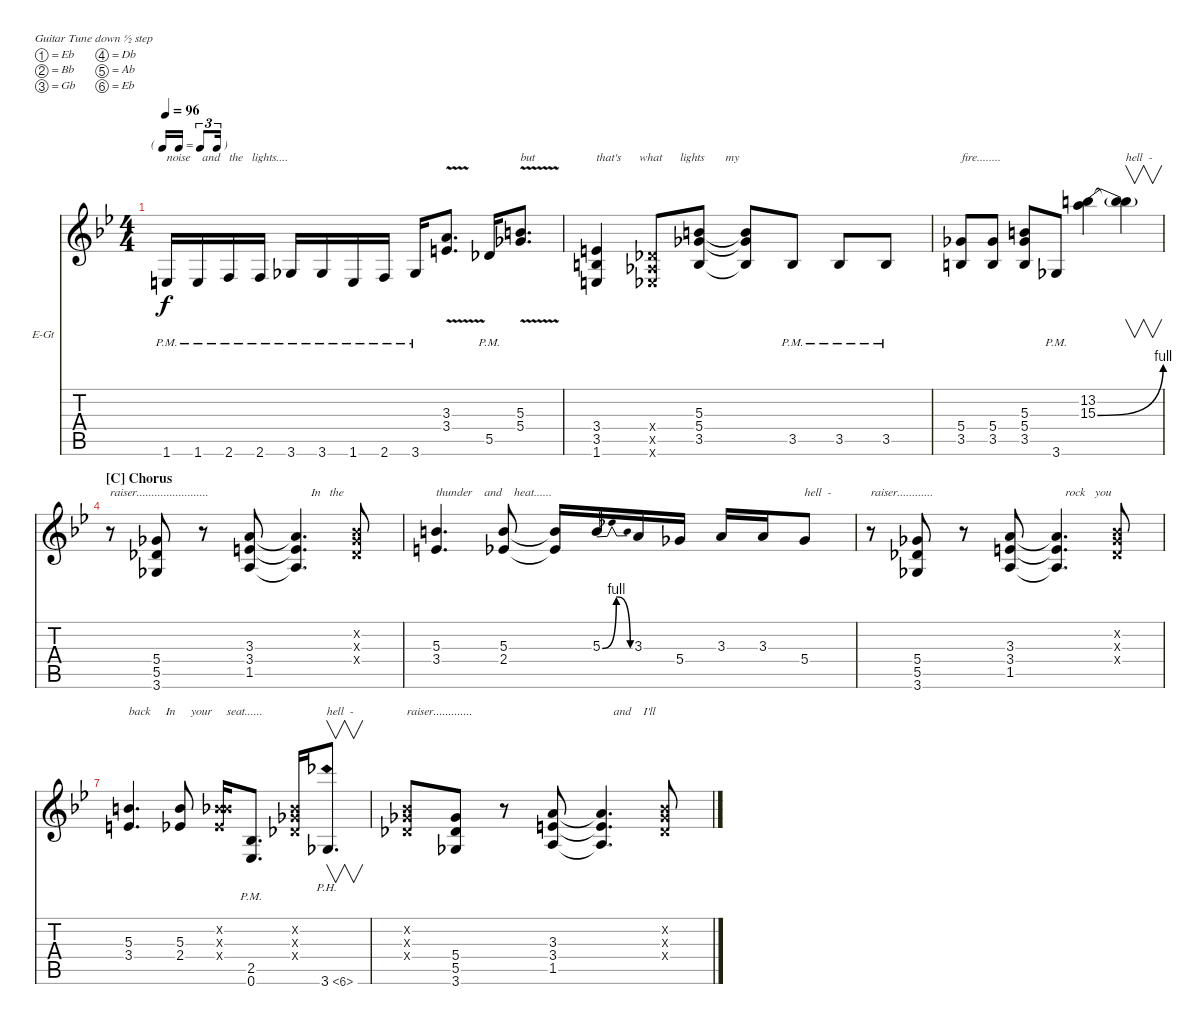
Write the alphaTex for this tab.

\bracketExtendMode nobrackets
\firstSystemTrackNameOrientation horizontal
\otherSystemsTrackNameOrientation horizontal
\defaultBarNumberDisplay FirstOfSystem
\track ("Zakk Wylde" "E-Gt") {instrument distortionguitar}
\staff {score tabs}
\tuning (Eb4 Bb3 Gb3 Db3 Ab2 Eb2)
\ts (4 4)
\tf triplet16th
\tempo 96
\clef g2
\scale
0.492771
\ks bb
1.6{pm}.16{txt "noise    and   the   lights...." dy f} 1.6{pm}.16 2.6{pm}.16 2.6{pm}.16 3.6{pm}.16 3.6{pm}.16 1.6{pm}.16 2.6{pm}.16 3.6{pm}.16 (3.4{v} 3.3{v}).8{d} 5.5{pm}.16 (5.4{v} 5.3{v}).8{d txt "but"} |
\scale
0.500608 (1.6 3.5 3.4).4{txt "that's      what      lights       my "} (0.6{x} 0.5{x} 0.4{x}).8 (3.5 5.4 5.3).8 (3.5{t} 5.4{t} 5.3{t}).8 3.5{pm}.8 3.5{pm}.8 3.5{pm}.8 |
\scale
0.499278 (3.5 5.4).8{txt "fire........"} (5.4 3.5).8 (3.5 5.4 5.3).8 3.6{pm}.8 (13.2 15.3{be (bend 0 0 15 4)}).4 (13.2{t} 15.3{t}).4{v txt "hell  -"} |
\section ("C" "Chorus")
\scale
0.504901 r.8{txt "raiser........................"} (3.6 5.5 5.4).8 r.8 (1.5 3.4 3.3).8 (3.3{t} 3.4{t} 1.5{t}).4{d txt "     In   the "} (0.4{x} 0.3{x} 0.2{x}).8 |
\scale
0.495282 (3.4 5.3).4{d txt "thunder    and    heat......"} (2.4 5.3).8 (2.4{t} 5.3{t}).16 5.3{be (bendrelease 0 0 10.2 4 20.4 4 30 0)}.16 3.3.16 5.4.16 3.3.16 3.3.16 5.4.8{txt "hell  - "} |
\scale
0.494076 r.8{txt "raiser............"} (3.6 5.5 5.4).8 r.8 (1.5 3.4 3.3).8 (3.3{t} 3.4{t} 1.5{t}).4{d txt "   rock   you "} (0.4{x} 0.3{x} 0.2{x}).8 |
\scale
0.506412 (3.4 5.3).4{d txt "back     In     your     seat......"} (2.4 5.3).8 (2.4{x} 5.3{x} 0.2{x}).16 (0.6{pm} 2.5{pm}).8{d} (0.4{x} 0.3{x} 0.2{x}).16 3.6{ph 3}.8{v d txt "hell  -"} |
(0.4{x} 0.3{x} 0.2{x}).8{txt "raiser............."} (3.6 5.5 5.4).8 r.8 (1.5 3.4 3.3).8 (3.3{t} 3.4{t} 1.5{t}).4{d txt "    and    I'll"} (0.4{x} 0.3{x} 0.2{x}).8
